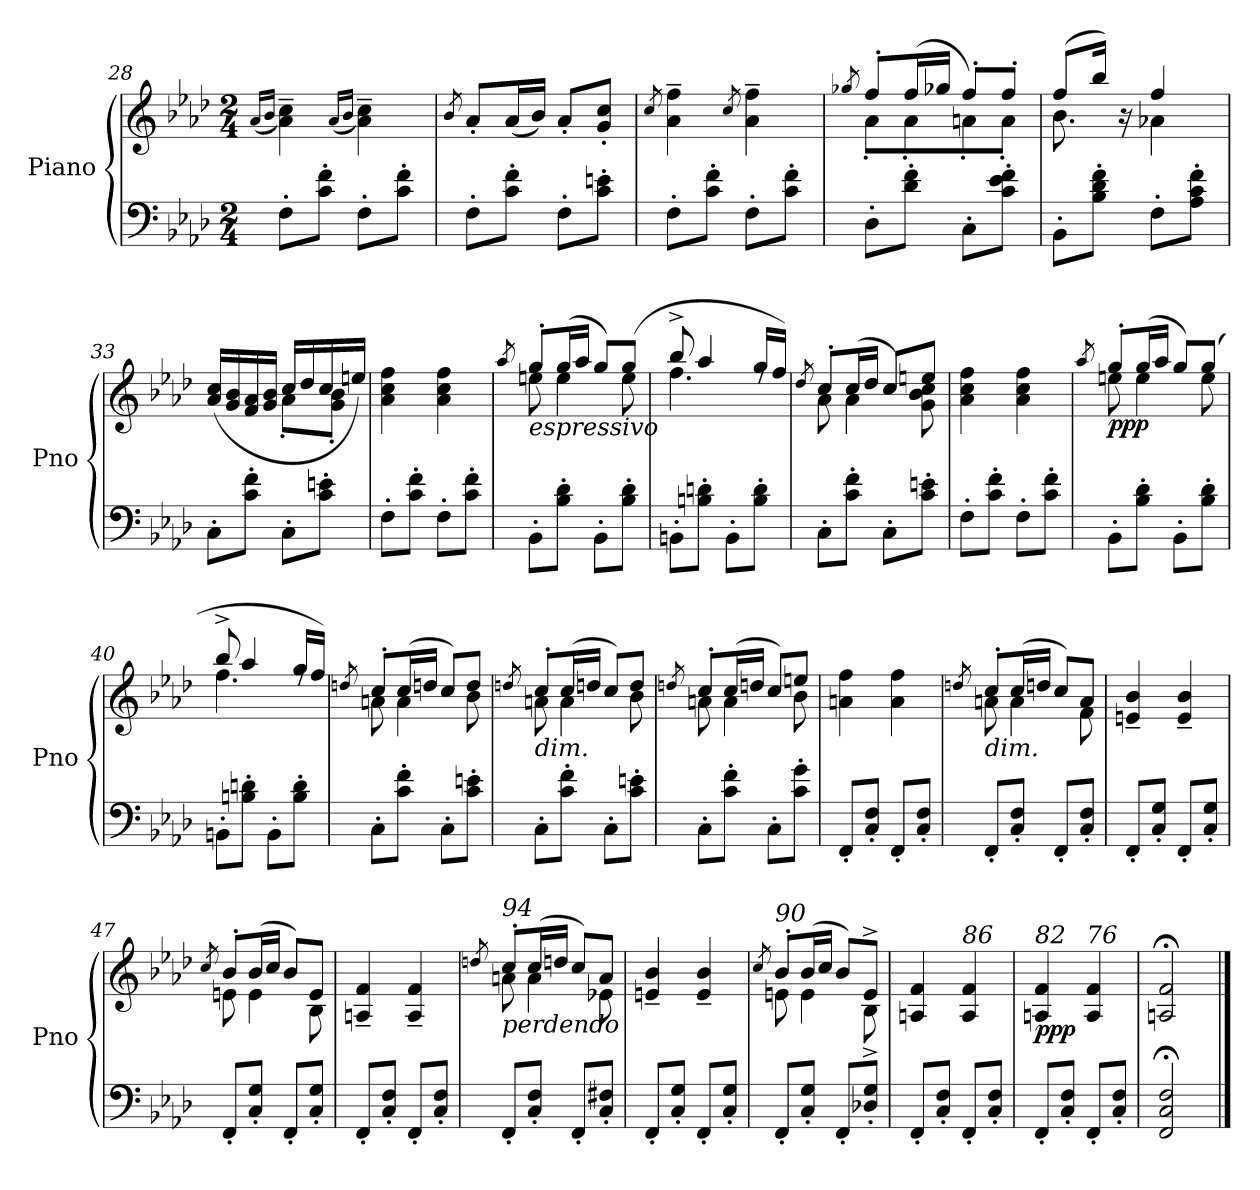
**kern	**kern	**dynam
*part1	*part1	*part1
*staff2	*staff1	*staff1/2
*I"Piano	*	*
*I'Pno	*	*
*clefF4	*clefG2	*
*k[b-e-a-d-]	*k[b-e-a-d-]	*
*M2/4	*M2/4	*
=28	=28	=28
.	(<16qa-/LL	.
.	16qb-/JJ	.
8F'\L	4a-\~ 4cc\~)	.
8c\' 8f\'J	.	.
.	(<16qa-/LL	.
.	16qb-/JJ	.
8F'\L	4a-\~ 4cc\~)	.
8c\' 8f\'J	.	.
!!LO:LB:g=z
=29	=29	=29
.	8qb-/	.
8F'\L	8a-'/L	.
8c\' 8f\'J	(<16a-/L	.
.	16b-/JJ)	.
8F'\L	8a-'/L	.
8c\' 8en\'J	8g/' 8cc/'J	.
=30	=30	=30
.	8qcc/	.
8F'\L	4a-\~ 4ff\~	.
8c\' 8f\'J	.	.
.	8qcc/	.
8F'\L	4a-\~ 4ff\~	.
8c\' 8f\'J	.	.
=31	=31	=31
.	8qgg-X/	.
*	*^	*
8D-'\L	8ff'/L	8a-'\L	.
8d-\' 8f\'J	(>16ff/L	8a-'\	.
.	16gg-/JJ	.	.
8C'\L	8ff'/L)	8an'\	.
8c\' 8e-\' 8f\'J	8ff'/J	8a'\J	.
=32	=32	=32	=32
8BB-'\L	(>8ff/L	8.b-\	.
8B-\' 8d-\' 8f\'J	16bb-/Jk)	.	.
.	16r	16ryy	.
8F'\L	4ff/	4a-X\	.
8A-\' 8c\' 8f\'J	.	.	.
=33	=33	=33	=33
8C'\L	(>16a-/ 16cc/LL	4ryy	.
.	16g/ 16b-/	.	.
8c\' 8f\'J	16f/ 16a-/	.	.
.	16g/ 16b-/JJ	.	.
8C'\L	16cc/LL	8a-'\L	.
.	16dd-/	.	.
8c\' 8en\'J	16cc/	8g\' 8b-\'J	.
.	16een/JJ)	.	.
*	*v	*v	*
=34	=34	=34
8F'\L	4a-\ 4cc\ 4ff\	.
8c\' 8f\'J	.	.
8F'\L	4a-\ 4cc\ 4ff\	.
8c\' 8f\'J	.	.
!!LO:PB:g=z
=35	=35	=35
.	8qaa-/	.
*	*^	*
!	!LO:TX:b:i:t=espressivo	!	!
8BB-'\L	8gg'/L	8een\	.
8B-\' 8d-\'J	(>16gg/L	4ee\	.
.	16aa-/JJ	.	.
8BB-'\L	8gg/L)	.	.
8B-\' 8d-\'J	(>8gg/J	8ee\	.
=36	=36	=36	=36
8BBn'\L	8bb-^/	4.ff\	.
8Bn\' 8dn\'J	4aa-/	.	.
8BB'\L	.	.	.
8B\' 8d\'J	16gg/LL	8rff	.
.	16ff/JJ)	.	.
=37	=37	=37	=37
.	8qdd-/	.	.
8C'\L	8cc'/L	8a-\	.
8c\' 8f\'J	(>16cc/L	4a-\	.
.	16dd-/JJ	.	.
8C'\L	8cc/L)	.	.
8c\' 8en\'J	8een/J	8g\ 8b-\ 8cc\	.
*	*v	*v	*
=38	=38	=38
8F'\L	4a-\ 4cc\ 4ff\	.
8c\' 8f\'J	.	.
8F'\L	4a-\ 4cc\ 4ff\	.
8c\' 8f\'J	.	.
=39	=39	=39
.	8qaa-/	.
*	*^	*
!	!	!	!LO:DY:b
8BB-'\L	8gg'/L	8een\	ppp
8B-\' 8d-\'J	(>16gg/L	4ee\	.
.	16aa-/JJ	.	.
8BB-'\L	8gg/L)	.	.
8B-\' 8d-\'J	(>8gg/J	8ee\	.
=40	=40	=40	=40
8BBn'\L	8bb-^/	4.ff\	.
8Bn\' 8dn\'J	4aa-/	.	.
8BB'\L	.	.	.
8B\' 8d\'J	16gg/LL	8rff	.
.	16ff/JJ)	.	.
=41	=41	=41	=41
.	8qddn/	.	.
8C'\L	8cc'/L	8an\	.
8c\' 8f\'J	(>16cc/L	4a\	.
.	16dd/JJ	.	.
8C'\L	8cc/L)	.	.
8c\' 8en\'J	8dd/J	8b-\	.
!!LO:LB:g=z	!!
=42	=42	=42	=42
.	8qddn/	.	.
!	!LO:TX:b:i:t=dim.	!	!
8C'\L	8cc'/L	8an\	.
8c\' 8f\'J	(>16cc/L	4a\	.
.	16dd/JJ	.	.
8C'\L	8cc/L)	.	.
8c\' 8en\'J	8dd/J	8b-\	.
=43	=43	=43	=43
.	8qddn/	.	.
8C'\L	8cc'/L	8an\	.
8c\' 8f\'J	(>16cc/L	4a\	.
.	16dd/JJ	.	.
8C'\L	8cc/L)	.	.
8c\' 8g\'J	8een/J	8b-\	.
*	*v	*v	*
=44	=44	=44
8FF'/L	4an\ 4ff\	.
8C/' 8F/'J	.	.
8FF'/L	4a\ 4ff\	.
8C/' 8F/'J	.	.
=45	=45	=45
.	8qddn/	.
*	*^	*
!	!LO:TX:b:i:t=dim.	!	!
8FF'/L	8cc'/L	8an\	.
8C/' 8F/'J	(>16cc/L	4a\	.
.	16dd/JJ	.	.
8FF'/L	8cc/L)	.	.
8C/' 8F/'J	8a/J	8f\	.
*	*v	*v	*
=46	=46	=46
8FF'/L	4en/~ 4b-/~	.
8C/' 8G/'J	.	.
8FF'/L	4e/~ 4b-/~	.
8C/' 8G/'J	.	.
=47	=47	=47
.	8qcc/	.
*	*^	*
8FF'/L	8b-'/L	8en\	.
8C/' 8G/'J	(>16b-/L	4e\	.
.	16cc/JJ	.	.
8FF'/L	8b-/L)	.	.
8C/' 8G/'J	8e/J	8B-\	.
*	*v	*v	*
=48	=48	=48
8FF'/L	4An/~ 4f/~	.
8C/' 8F/'J	.	.
8FF'/L	4A/~ 4f/~	.
8C/' 8F/'J	.	.
=49	=49	=49
.	8qddn/	.
*	*^	*
!	!LO:TX:b:i:t=perdendo	!	!
!	!LO:TX:a:i:t=94	!	!
8FF'/L	8cc'/L	8an\	.
8C/' 8F/'J	(>16cc/L	4a\	.
.	16dd/JJ	.	.
8FF'/L	8cc/L)	.	.
8C/' 8F#X/'J	8a/J	8e-X\	.
!!LO:LB:g=z
=50	=50	=50	=50
!	!LO:TX:a:i:t=92	!	!
*	*v	*v	*
8FF'/L	4en/~ 4b-/~	.
8C/' 8G/'J	.	.
8FF'/L	4e/~ 4b-/~	.
8C/' 8G/'J	.	.
=51	=51	=51
.	8qcc/	.
*	*^	*
!	!LO:TX:a:i:t=90	!	!
8FF'/L	8b-'/L	8en\	.
8C/' 8G/'J	(>16b-/L	4e\	.
.	16cc/JJ	.	.
8FF'/L	8b-/L)	.	.
8D-X/' 8G/'J	8e^/J	8B-^\	.
=52	=52	=52	=52
!	!LO:TX:a:i:t=88	!	!
*	*v	*v	*
8FF'/L	4An/ 4f/	.
8C/' 8F/'J	.	.
!	!LO:TX:a:i:t=86	!
8FF'/L	4A/ 4f/	.
8C/' 8F/'J	.	.
=53	=53	=53
!	!LO:TX:a:i:t=82	!
!	!	!LO:DY:b
8FF'/L	4An/ 4f/	ppp
8C/' 8F/'J	.	.
!	!LO:TX:a:i:t=76	!
8FF'/L	4A/ 4f/	.
8C/' 8F/'J	.	.
=54	=54	=54
2FF/;< 2C/;< 2F/;<	2An/;< 2f/;<	.
==	==	==
*-	*-	*-
